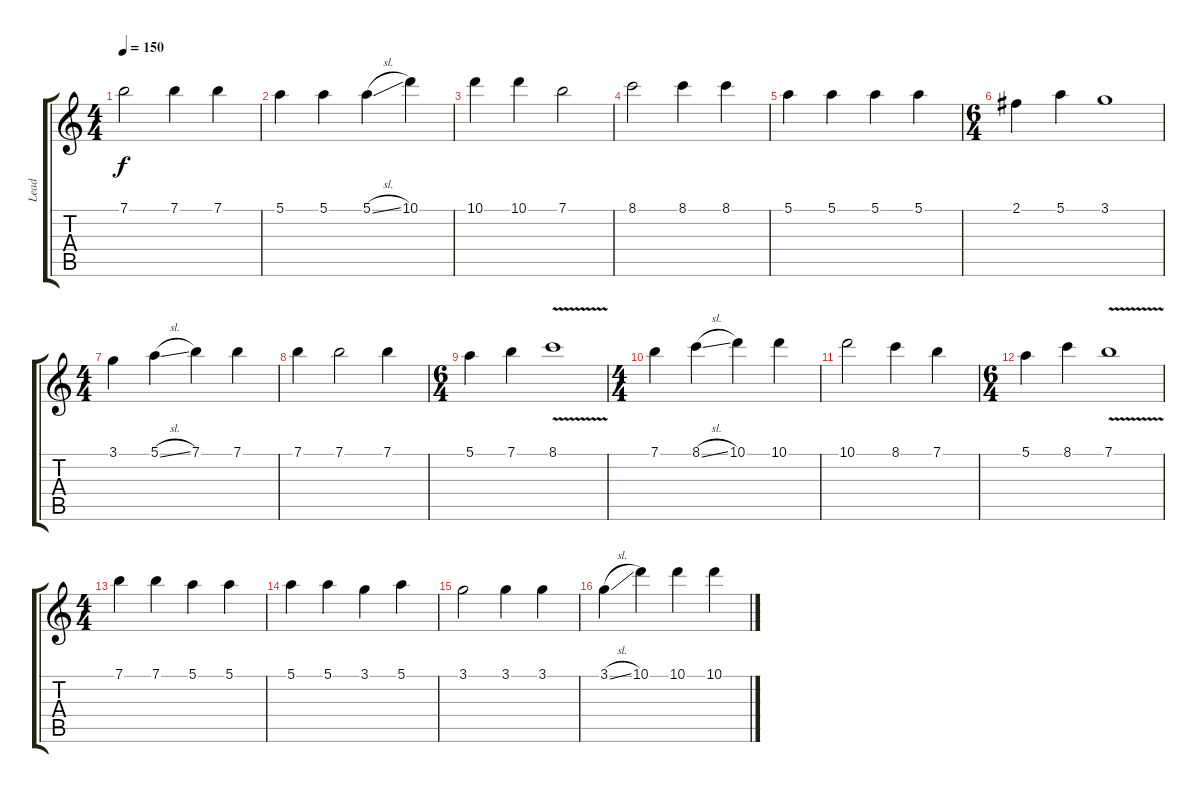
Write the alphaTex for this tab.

\track ("Lead" "Lead") {instrument electricguitarclean}
\staff {score tabs}
\tuning (E4 B3 G3 D3 A2 E2) {hide}
\ts (4 4)
\tempo 150
\clef g2
\ks c
7.1.2{dy f} 7.1.4 7.1.4 |
5.1.4 5.1.4 5.1{sl}.4 10.1.4 |
10.1.4 10.1.4 7.1.2 |
8.1.2 8.1.4 8.1.4 |
5.1.4 5.1.4 5.1.4 5.1.4 |
\ts (6 4)
2.1.4 5.1.4 3.1.1 |
\ts (4 4)
3.1.4 5.1{sl}.4 7.1.4 7.1.4 |
7.1.4 7.1.2 7.1.4 |
\ts (6 4)
5.1.4 7.1.4 8.1{v}.1 |
\ts (4 4)
7.1.4 8.1{sl}.4 10.1.4 10.1.4 |
10.1.2 8.1.4 7.1.4 |
\ts (6 4)
5.1.4 8.1.4 7.1{v}.1 |
\ts (4 4)
7.1.4 7.1.4 5.1.4 5.1.4 |
5.1.4 5.1.4 3.1.4 5.1.4 |
3.1.2 3.1.4 3.1.4 |
3.1{sl}.4 10.1.4 10.1.4 10.1.4
